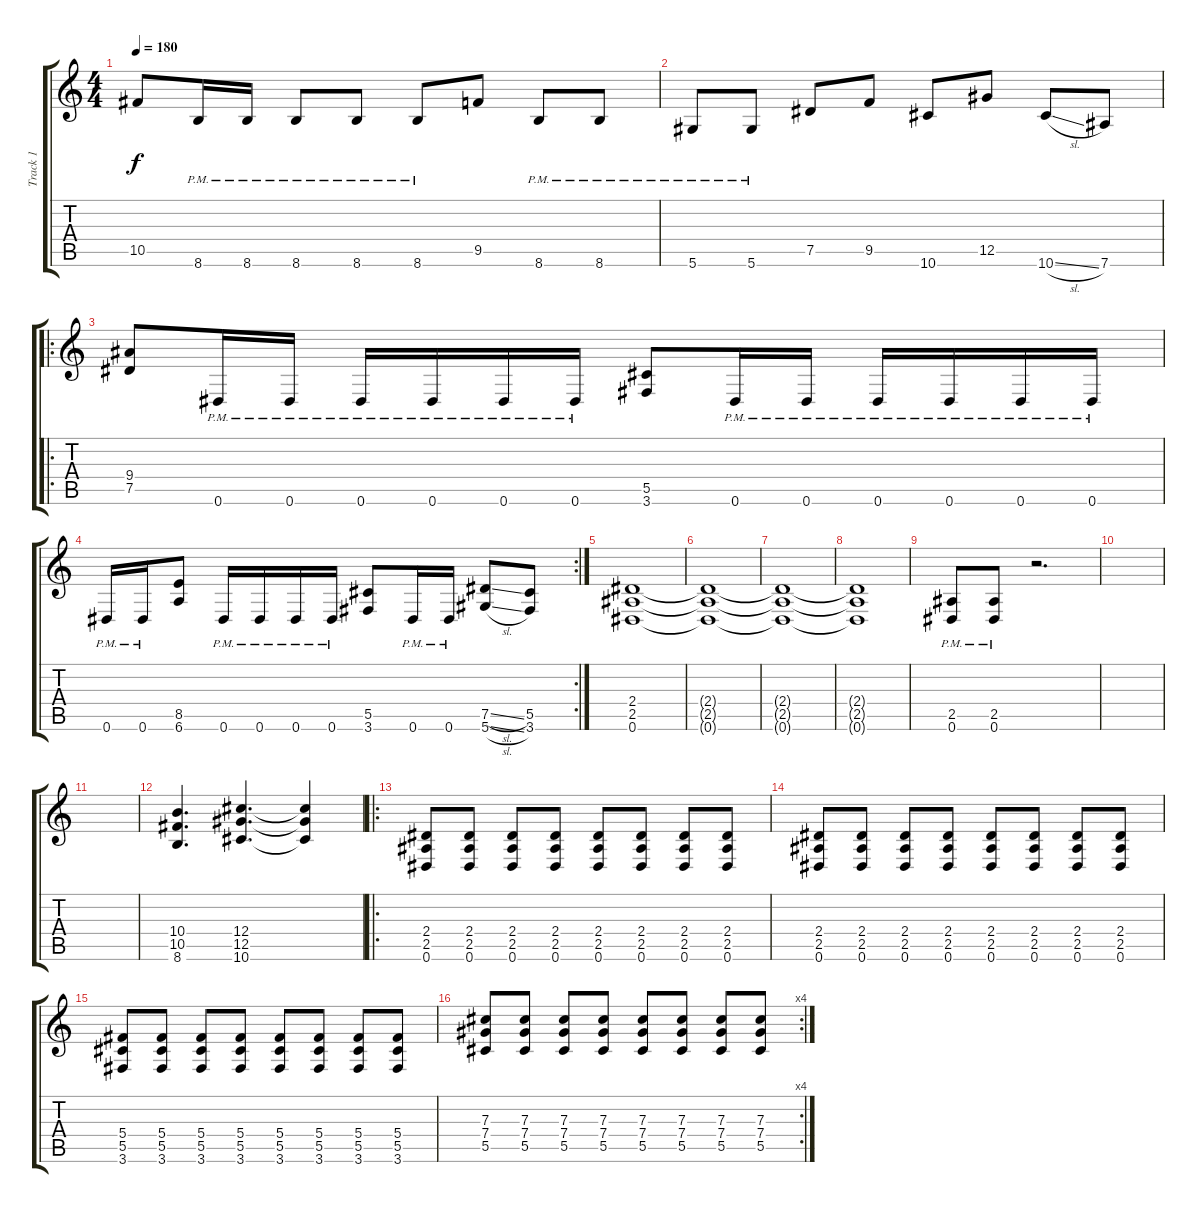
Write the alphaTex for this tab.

\track ("Track 1" "Track 1") {instrument distortionguitar}
\staff {score tabs}
\tuning (Eb4 Bb3 Gb3 Db3 Ab2 Eb2) {hide}
\ts (4 4)
\tempo 180
\clef g2
\ks c
10.5.8{dy f} 8.6{pm}.16 8.6{pm}.16 8.6{pm}.8 8.6{pm}.8 8.6{pm}.8 9.5.8 8.6{pm}.8 8.6{pm}.8 |
5.6{pm}.8 5.6{pm}.8 7.5.8 9.5.8 10.6.8 12.5.8 10.6{sl}.8 7.6.8 |
\ro
(9.4 7.5).8 0.6{pm}.16 0.6{pm}.16 0.6{pm}.16 0.6{pm}.16 0.6{pm}.16 0.6{pm}.16 (5.5 3.6).8 0.6{pm}.16 0.6{pm}.16 0.6{pm}.16 0.6{pm}.16 0.6{pm}.16 0.6{pm}.16 |
\rc 2
0.6{pm}.16 0.6{pm}.16 (8.5 6.6).8 0.6{pm}.16 0.6{pm}.16 0.6{pm}.16 0.6{pm}.16 (5.5 3.6).8 0.6{pm}.16 0.6{pm}.16 (7.5{sl} 5.6{sl}).8 (5.5 3.6).8 |
(2.4 2.5 0.6).1 |
(2.4{t} 2.5{t} 0.6{t}).1 |
(2.4{t} 2.5{t} 0.6{t}).1 |
(2.4{t} 2.5{t} 0.6{t}).1 |
(2.5{pm} 0.6{pm}).8 (2.5{pm} 0.6{pm}).8 r.2{d} |
|
|
(10.4 10.5 8.6).4{d} (12.4 12.5 10.6).4{d} (12.4{t} 12.5{t} 10.6{t}).4 |
\ro
(2.4 2.5 0.6).8 (2.4 2.5 0.6).8 (2.4 2.5 0.6).8 (2.4 2.5 0.6).8 (2.4 2.5 0.6).8 (2.4 2.5 0.6).8 (2.4 2.5 0.6).8 (2.4 2.5 0.6).8 |
(2.4 2.5 0.6).8 (2.4 2.5 0.6).8 (2.4 2.5 0.6).8 (2.4 2.5 0.6).8 (2.4 2.5 0.6).8 (2.4 2.5 0.6).8 (2.4 2.5 0.6).8 (2.4 2.5 0.6).8 |
(5.4 5.5 3.6).8 (5.4 5.5 3.6).8 (5.4 5.5 3.6).8 (5.4 5.5 3.6).8 (5.4 5.5 3.6).8 (5.4 5.5 3.6).8 (5.4 5.5 3.6).8 (5.4 5.5 3.6).8 |
\rc 4
(7.3 7.4 5.5).8 (7.3 7.4 5.5).8 (7.3 7.4 5.5).8 (7.3 7.4 5.5).8 (7.3 7.4 5.5).8 (7.3 7.4 5.5).8 (7.3 7.4 5.5).8 (7.3 7.4 5.5).8
